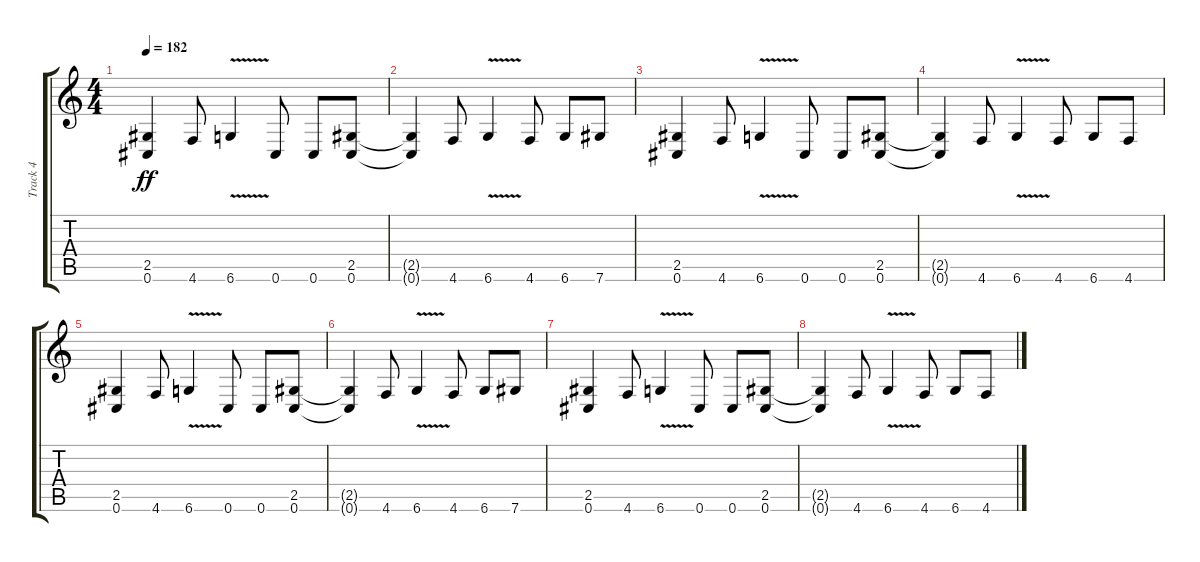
\track ("Track 4" "Track 4") {instrument distortionguitar}
\staff {score tabs}
\tuning (Db4 Ab3 E3 B2 Gb2 Db2) {hide}
\ts (4 4)
\tempo 182
\clef g2
\ks c
(2.5 0.6).4{dy ff} 4.6.8 6.6{v}.4 0.6.8 0.6.8 (2.5 0.6).8 |
(2.5{t} 0.6{t}).4 4.6.8 6.6{v}.4 4.6.8 6.6.8 7.6.8 |
(2.5 0.6).4 4.6.8 6.6{v}.4 0.6.8 0.6.8 (2.5 0.6).8 |
(2.5{t} 0.6{t}).4 4.6.8 6.6{v}.4 4.6.8 6.6.8 4.6.8 |
(2.5 0.6).4 4.6.8 6.6{v}.4 0.6.8 0.6.8 (2.5 0.6).8 |
(2.5{t} 0.6{t}).4 4.6.8 6.6{v}.4 4.6.8 6.6.8 7.6.8 |
(2.5 0.6).4 4.6.8 6.6{v}.4 0.6.8 0.6.8 (2.5 0.6).8 |
(2.5{t} 0.6{t}).4 4.6.8 6.6{v}.4 4.6.8 6.6.8 4.6.8
